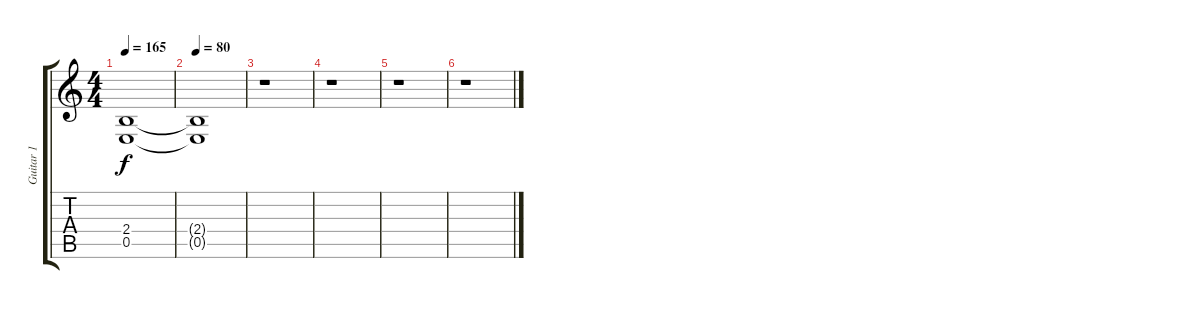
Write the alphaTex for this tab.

\track ("Guitar 1" "Guitar 1") {instrument overdrivenguitar}
\staff {score tabs}
\tuning (B3 G3 D3 A2 E2 B1) {hide}
\ts (4 4)
\tempo 165
\clef g2
\ks c
(2.4{t} 0.5{t}).1{dy f} |
\tempo 80
(2.4{t} 0.5{t}).1 |
r.1 |
r.1 |
r.1 |
r.1
